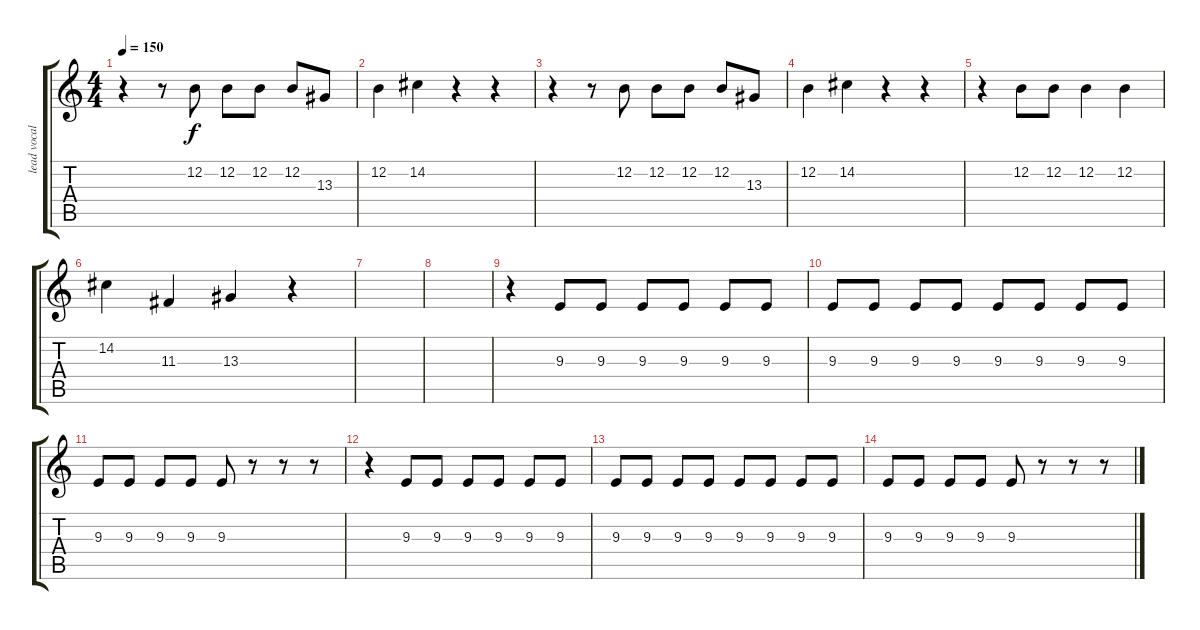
\track ("lead vocals" "lead vocal") {instrument frenchhorn}
\staff {score tabs}
\tuning (E4 B3 G3 D3 A2 E2) {hide}
\ts (4 4)
\tempo 150
\clef g2
\ks c
r.4{dy f} r.8 12.2.8 12.2.8 12.2.8 12.2.8 13.3.8 |
12.2.4 14.2.4 r.4 r.4 |
r.4 r.8 12.2.8 12.2.8 12.2.8 12.2.8 13.3.8 |
12.2.4 14.2.4 r.4 r.4 |
r.4 12.2.8 12.2.8 12.2.4 12.2.4 |
14.2.4 11.3.4 13.3.4 r.4 |
|
|
r.4 9.3.8 9.3.8 9.3.8 9.3.8 9.3.8 9.3.8 |
9.3.8 9.3.8 9.3.8 9.3.8 9.3.8 9.3.8 9.3.8 9.3.8 |
9.3.8 9.3.8 9.3.8 9.3.8 9.3.8 r.8 r.8 r.8 |
r.4 9.3.8 9.3.8 9.3.8 9.3.8 9.3.8 9.3.8 |
9.3.8 9.3.8 9.3.8 9.3.8 9.3.8 9.3.8 9.3.8 9.3.8 |
9.3.8 9.3.8 9.3.8 9.3.8 9.3.8 r.8 r.8 r.8
